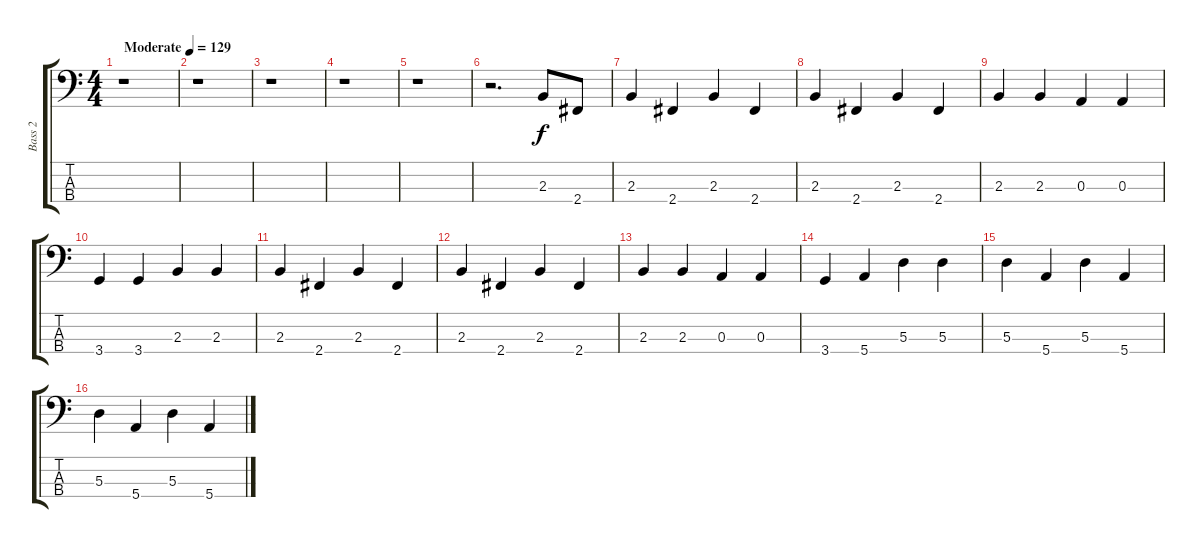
\track ("Bass 2" "Bass 2") {instrument electricbasspick}
\staff {score tabs}
\tuning (G2 D2 A1 E1) {hide}
\ts (4 4)
\tempo (129 "Moderate")
\clef f4
\ks c
r.1{dy f instrument electricbasspick} |
r.1 |
r.1 |
r.1 |
r.1 |
r.2{d} 2.3.8 2.4.8 |
2.3.4 2.4.4 2.3.4 2.4.4 |
2.3.4 2.4.4 2.3.4 2.4.4 |
2.3.4 2.3.4 0.3.4 0.3.4 |
3.4.4 3.4.4 2.3.4 2.3.4 |
2.3.4 2.4.4 2.3.4 2.4.4 |
2.3.4 2.4.4 2.3.4 2.4.4 |
2.3.4 2.3.4 0.3.4 0.3.4 |
3.4.4 5.4.4 5.3.4 5.3.4 |
5.3.4 5.4.4 5.3.4 5.4.4 |
5.3.4 5.4.4 5.3.4 5.4.4
